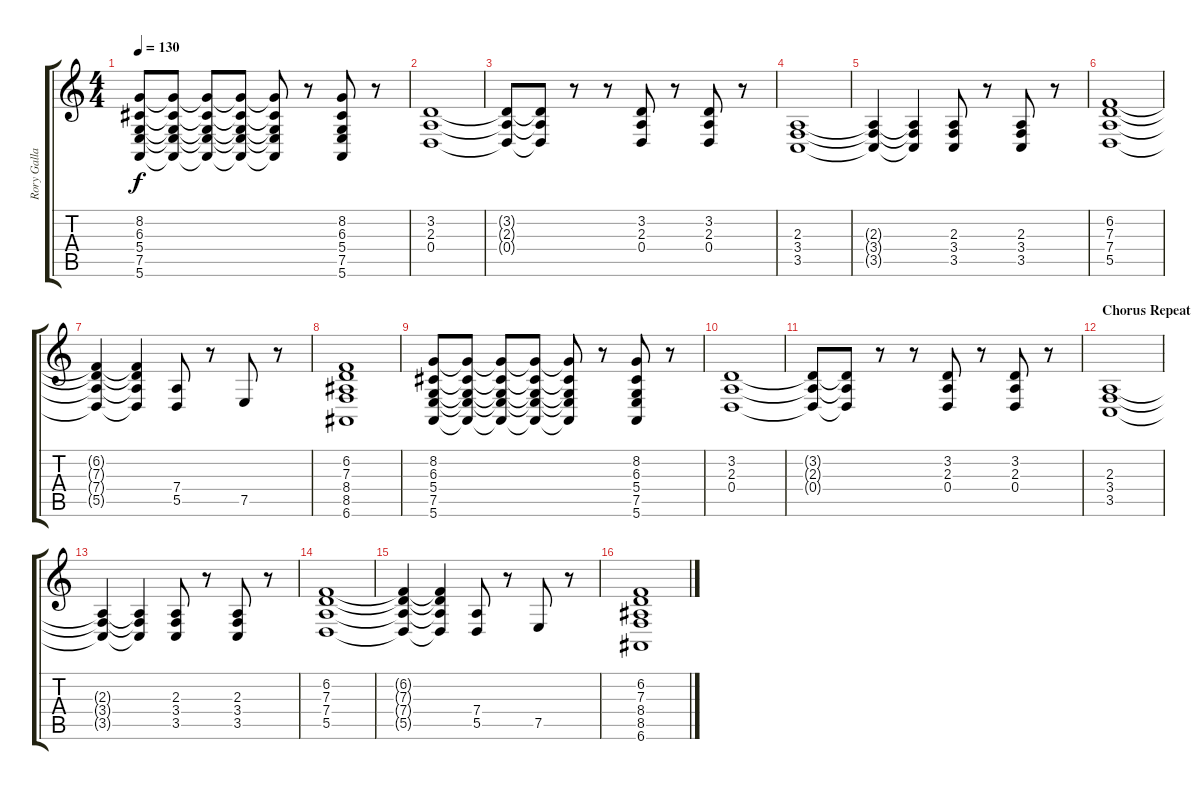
\track ("Rory Gallagher Saxaphone" "Rory Galla") {instrument tenorsax}
\staff {score tabs}
\tuning (E4 B3 G3 D3 A2 E2) {hide}
\ts (4 4)
\tempo 130
\clef g2
\ks c
(8.2 6.3 5.4 7.5 5.6).8{dy f} (8.2{t} 6.3{t} 5.4{t} 7.5{t} 5.6{t}).8 (8.2{t} 6.3{t} 5.4{t} 7.5{t} 5.6{t}).8 (8.2{t} 6.3{t} 5.4{t} 7.5{t} 5.6{t}).8 (8.2{t} 6.3{t} 5.4{t} 7.5{t} 5.6{t}).8 r.8 (8.2 6.3 5.4 7.5 5.6).8 r.8 |
(3.2 2.3 0.4).1 |
(3.2{t} 2.3{t} 0.4{t}).8 (3.2{t} 2.3{t} 0.4{t}).8 r.8 r.8 (3.2 2.3 0.4).8 r.8 (3.2 2.3 0.4).8 r.8 |
(2.3 3.4 3.5).1 |
(2.3{t} 3.4{t} 3.5{t}).4 (2.3{t} 3.4{t} 3.5{t}).4 (2.3 3.4 3.5).8 r.8 (2.3 3.4 3.5).8 r.8 |
(6.2 7.3 7.4 5.5).1 |
(6.2{t} 7.3{t} 7.4{t} 5.5{t}).4 (6.2{t} 7.3{t} 7.4{t} 5.5{t}).4 (7.4 5.5).8 r.8 7.5.8 r.8 |
(6.2 7.3 8.4 8.5 6.6).1 |
(8.2 6.3 5.4 7.5 5.6).8 (8.2{t} 6.3{t} 5.4{t} 7.5{t} 5.6{t}).8 (8.2{t} 6.3{t} 5.4{t} 7.5{t} 5.6{t}).8 (8.2{t} 6.3{t} 5.4{t} 7.5{t} 5.6{t}).8 (8.2{t} 6.3{t} 5.4{t} 7.5{t} 5.6{t}).8 r.8 (8.2 6.3 5.4 7.5 5.6).8 r.8 |
(3.2 2.3 0.4).1 |
(3.2{t} 2.3{t} 0.4{t}).8 (3.2{t} 2.3{t} 0.4{t}).8 r.8 r.8 (3.2 2.3 0.4).8 r.8 (3.2 2.3 0.4).8 r.8 |
\section ("" "Chorus Repeat")
(2.3 3.4 3.5).1 |
(2.3{t} 3.4{t} 3.5{t}).4 (2.3{t} 3.4{t} 3.5{t}).4 (2.3 3.4 3.5).8 r.8 (2.3 3.4 3.5).8 r.8 |
(6.2 7.3 7.4 5.5).1 |
(6.2{t} 7.3{t} 7.4{t} 5.5{t}).4 (6.2{t} 7.3{t} 7.4{t} 5.5{t}).4 (7.4 5.5).8 r.8 7.5.8 r.8 |
(6.2 7.3 8.4 8.5 6.6).1
